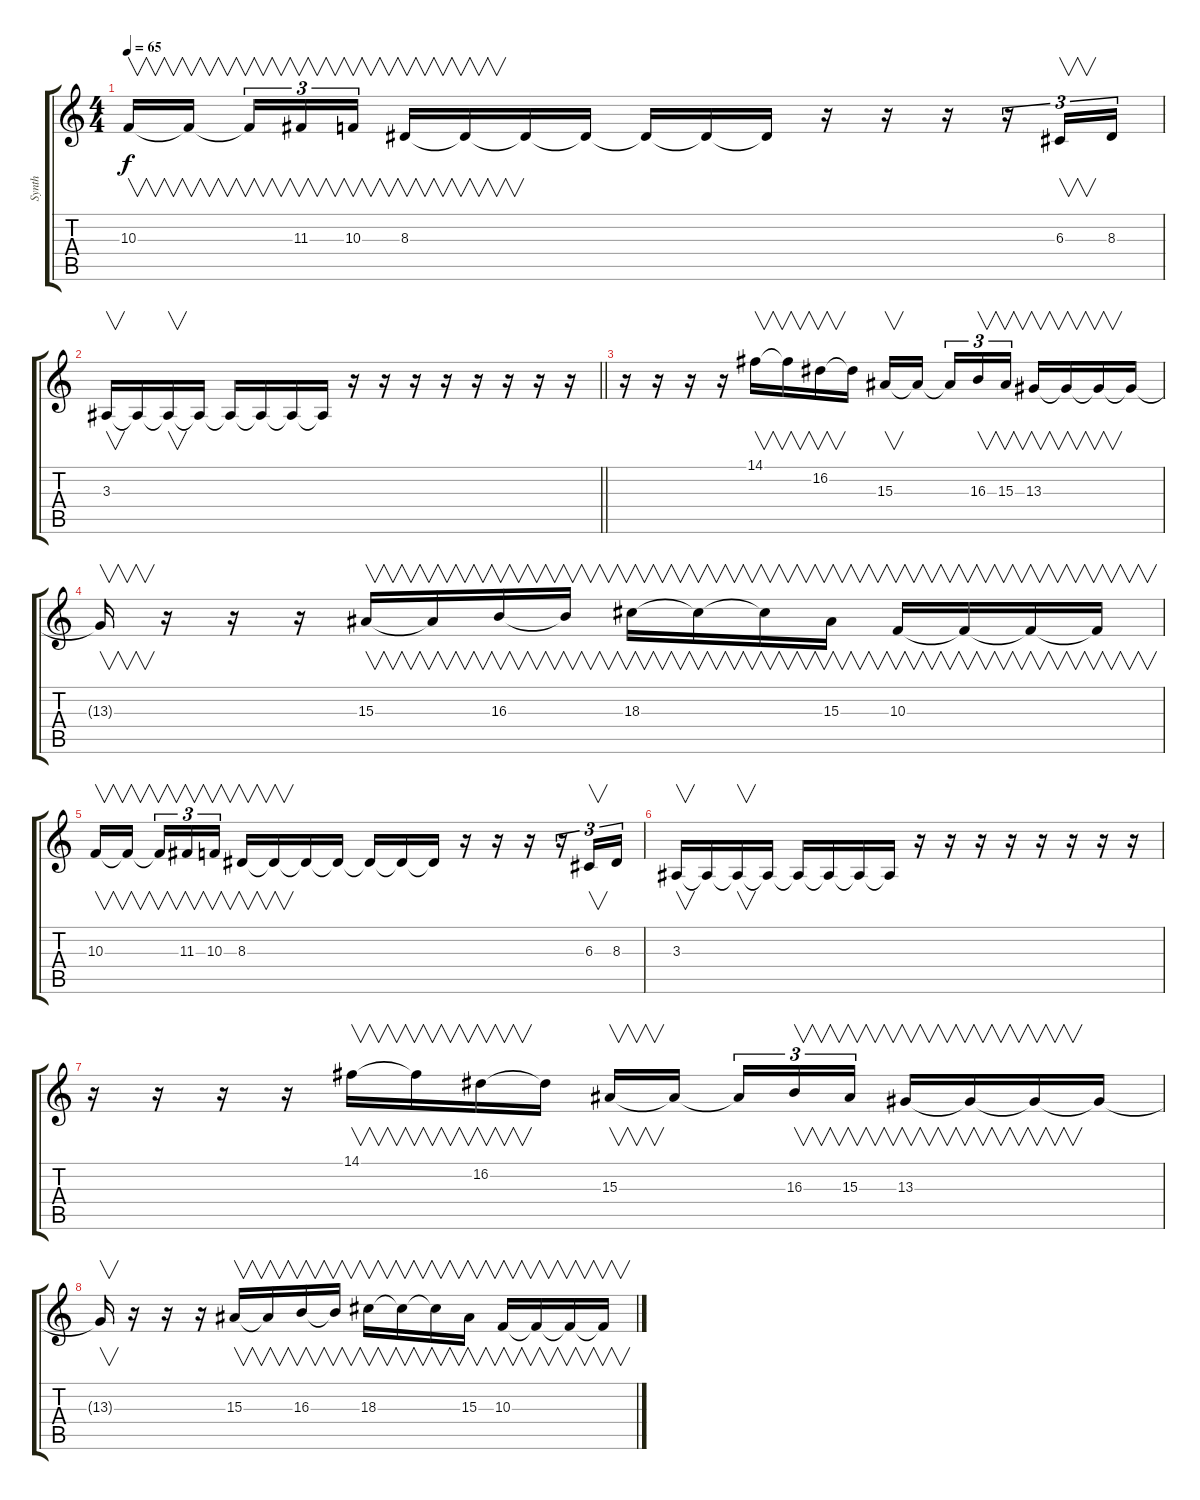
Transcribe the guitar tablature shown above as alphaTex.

\track ("Synth " "Synth ") {instrument lead1square}
\staff {score tabs}
\tuning (E4 B3 G3 D3 A2 E2) {hide}
\ts (4 4)
\tempo 65
\clef g2
\ks c
10.3.16{v dy f} 10.3{t}.16{v} 10.3{t}.16{v tu (3 2)} 11.3.16{v tu (3 2)} 10.3.16{v tu (3 2)} 8.3.16{v} 8.3{t}.16{v} 8.3{t}.16 8.3{t}.16 8.3{t}.16 8.3{t}.16 8.3{t}.16 r.16 r.16 r.16 r.16{tu (3 2)} 6.3.16{v tu (3 2)} 8.3.16{tu (3 2)} |
\barLineRight lightlight
3.3.16{v} 3.3{t}.16 3.3{t}.16{v} 3.3{t}.16 3.3{t}.16 3.3{t}.16 3.3{t}.16 3.3{t}.16 r.16 r.16 r.16 r.16 r.16 r.16 r.16 r.16 |
r.16 r.16 r.16 r.16 14.1.16{v} 14.1{t}.16{v} 16.2.16{v} 16.2{t}.16 15.3.16{v} 15.3{t}.16 15.3{t}.16{tu (3 2)} 16.3.16{v tu (3 2)} 15.3.16{v tu (3 2)} 13.3.16{v} 13.3{t}.16{v} 13.3{t}.16{v} 13.3{t}.16 |
13.3{t}.16{v} r.16 r.16 r.16 15.3.16{v} 15.3{t}.16{v} 16.3.16{v} 16.3{t}.16{v} 18.3.16{v} 18.3{t}.16{v} 18.3{t}.16{v} 15.3.16{v} 10.3.16{v} 10.3{t}.16{v} 10.3{t}.16{v} 10.3{t}.16{v} |
10.3.16{v} 10.3{t}.16{v} 10.3{t}.16{v tu (3 2)} 11.3.16{v tu (3 2)} 10.3.16{v tu (3 2)} 8.3.16{v} 8.3{t}.16{v} 8.3{t}.16 8.3{t}.16 8.3{t}.16 8.3{t}.16 8.3{t}.16 r.16 r.16 r.16 r.16{tu (3 2)} 6.3.16{v tu (3 2)} 8.3.16{tu (3 2)} |
3.3.16{v} 3.3{t}.16 3.3{t}.16{v} 3.3{t}.16 3.3{t}.16 3.3{t}.16 3.3{t}.16 3.3{t}.16 r.16 r.16 r.16 r.16 r.16 r.16 r.16 r.16 |
r.16 r.16 r.16 r.16 14.1.16{v} 14.1{t}.16{v} 16.2.16{v} 16.2{t}.16 15.3.16{v} 15.3{t}.16 15.3{t}.16{tu (3 2)} 16.3.16{v tu (3 2)} 15.3.16{v tu (3 2)} 13.3.16{v} 13.3{t}.16{v} 13.3{t}.16{v} 13.3{t}.16 |
13.3{t}.16{v} r.16 r.16 r.16 15.3.16{v} 15.3{t}.16{v} 16.3.16{v} 16.3{t}.16{v} 18.3.16{v} 18.3{t}.16{v} 18.3{t}.16{v} 15.3.16{v} 10.3.16{v} 10.3{t}.16{v} 10.3{t}.16{v} 10.3{t}.16{v}
